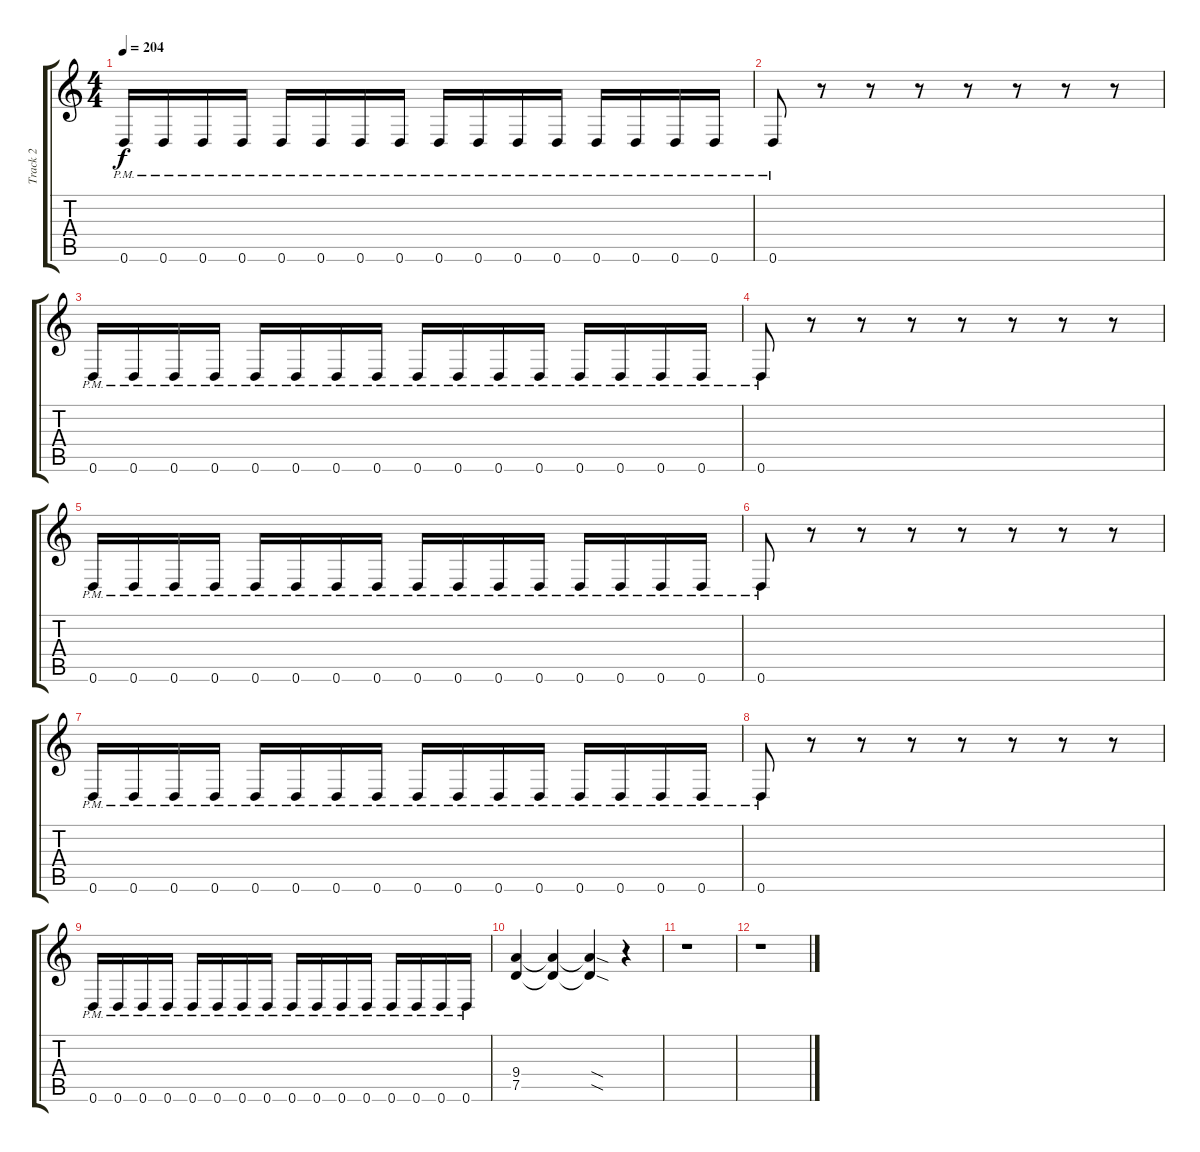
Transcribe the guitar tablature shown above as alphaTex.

\track ("Track 2" "Track 2") {instrument distortionguitar}
\staff {score tabs}
\tuning (D4 A3 F3 C3 G2 D2) {hide}
\ts (4 4)
\tempo 204
\clef g2
\ks c
0.6{pm}.16{dy f} 0.6{pm}.16 0.6{pm}.16 0.6{pm}.16 0.6{pm}.16 0.6{pm}.16 0.6{pm}.16 0.6{pm}.16 0.6{pm}.16 0.6{pm}.16 0.6{pm}.16 0.6{pm}.16 0.6{pm}.16 0.6{pm}.16 0.6{pm}.16 0.6{pm}.16 |
0.6{pm}.8 r.8 r.8 r.8 r.8 r.8 r.8 r.8 |
0.6{pm}.16 0.6{pm}.16 0.6{pm}.16 0.6{pm}.16 0.6{pm}.16 0.6{pm}.16 0.6{pm}.16 0.6{pm}.16 0.6{pm}.16 0.6{pm}.16 0.6{pm}.16 0.6{pm}.16 0.6{pm}.16 0.6{pm}.16 0.6{pm}.16 0.6{pm}.16 |
0.6{pm}.8 r.8 r.8 r.8 r.8 r.8 r.8 r.8 |
0.6{pm}.16 0.6{pm}.16 0.6{pm}.16 0.6{pm}.16 0.6{pm}.16 0.6{pm}.16 0.6{pm}.16 0.6{pm}.16 0.6{pm}.16 0.6{pm}.16 0.6{pm}.16 0.6{pm}.16 0.6{pm}.16 0.6{pm}.16 0.6{pm}.16 0.6{pm}.16 |
0.6{pm}.8 r.8 r.8 r.8 r.8 r.8 r.8 r.8 |
0.6{pm}.16 0.6{pm}.16 0.6{pm}.16 0.6{pm}.16 0.6{pm}.16 0.6{pm}.16 0.6{pm}.16 0.6{pm}.16 0.6{pm}.16 0.6{pm}.16 0.6{pm}.16 0.6{pm}.16 0.6{pm}.16 0.6{pm}.16 0.6{pm}.16 0.6{pm}.16 |
0.6{pm}.8 r.8 r.8 r.8 r.8 r.8 r.8 r.8 |
0.6{pm}.16 0.6{pm}.16 0.6{pm}.16 0.6{pm}.16 0.6{pm}.16 0.6{pm}.16 0.6{pm}.16 0.6{pm}.16 0.6{pm}.16 0.6{pm}.16 0.6{pm}.16 0.6{pm}.16 0.6{pm}.16 0.6{pm}.16 0.6{pm}.16 0.6{pm}.16 |
(9.4 7.5).4 (9.4{t} 7.5{t}).4 (9.4{sod t} 7.5{sod t}).4 r.4 |
r.1 |
r.1
